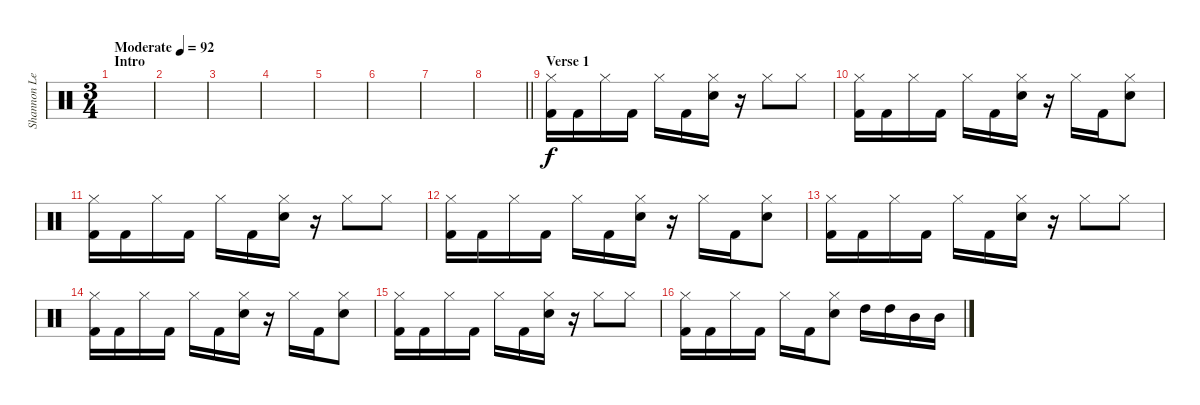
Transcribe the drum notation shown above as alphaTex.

\track ("Shannon Leto (Percussion)" "Shannon Le") {instrument percussion}
\staff {score}
\articulation defaults
\ts (3 4)
\section ("" "Intro")
\tempo (92 "Moderate")
\clef neutral
\ks c
|
|
|
|
|
|
|
\barLineRight lightlight
|
\section ("" "Verse 1")
("Hi-Hat (closed)" "Kick (hit) 2").16 "Kick (hit) 2".16 "Hi-Hat (closed)".16 "Kick (hit) 2".16 "Hi-Hat (closed)".16 "Kick (hit) 2".16 ("Hi-Hat (closed)" "Electric Snare (hit)").16 r.16 "Hi-Hat (closed)".8 "Hi-Hat (closed)".8 |
("Hi-Hat (closed)" "Kick (hit) 2").16 "Kick (hit) 2".16 "Hi-Hat (closed)".16 "Kick (hit) 2".16 "Hi-Hat (closed)".16 "Kick (hit) 2".16 ("Hi-Hat (closed)" "Electric Snare (hit)").16 r.16 "Hi-Hat (closed)".16 "Kick (hit) 2".16 ("Hi-Hat (closed)" "Electric Snare (hit)").8 |
("Hi-Hat (closed)" "Kick (hit) 2").16 "Kick (hit) 2".16 "Hi-Hat (closed)".16 "Kick (hit) 2".16 "Hi-Hat (closed)".16 "Kick (hit) 2".16 ("Hi-Hat (closed)" "Electric Snare (hit)").16 r.16 "Hi-Hat (closed)".8 "Hi-Hat (closed)".8 |
("Hi-Hat (closed)" "Kick (hit) 2").16 "Kick (hit) 2".16 "Hi-Hat (closed)".16 "Kick (hit) 2".16 "Hi-Hat (closed)".16 "Kick (hit) 2".16 ("Hi-Hat (closed)" "Electric Snare (hit)").16 r.16 "Hi-Hat (closed)".16 "Kick (hit) 2".16 ("Hi-Hat (closed)" "Electric Snare (hit)").8 |
("Hi-Hat (closed)" "Kick (hit) 2").16 "Kick (hit) 2".16 "Hi-Hat (closed)".16 "Kick (hit) 2".16 "Hi-Hat (closed)".16 "Kick (hit) 2".16 ("Hi-Hat (closed)" "Electric Snare (hit)").16 r.16 "Hi-Hat (closed)".8 "Hi-Hat (closed)".8 |
("Hi-Hat (closed)" "Kick (hit) 2").16 "Kick (hit) 2".16 "Hi-Hat (closed)".16 "Kick (hit) 2".16 "Hi-Hat (closed)".16 "Kick (hit) 2".16 ("Hi-Hat (closed)" "Electric Snare (hit)").16 r.16 "Hi-Hat (closed)".16 "Kick (hit) 2".16 ("Hi-Hat (closed)" "Electric Snare (hit)").8 |
("Hi-Hat (closed)" "Kick (hit) 2").16 "Kick (hit) 2".16 "Hi-Hat (closed)".16 "Kick (hit) 2".16 "Hi-Hat (closed)".16 "Kick (hit) 2".16 ("Hi-Hat (closed)" "Electric Snare (hit)").16 r.16 "Hi-Hat (closed)".8 "Hi-Hat (closed)".8 |
("Hi-Hat (closed)" "Kick (hit) 2").16 "Kick (hit) 2".16 "Hi-Hat (closed)".16 "Kick (hit) 2".16 "Hi-Hat (closed)".16 "Kick (hit) 2".16 ("Hi-Hat (closed)" "Electric Snare (hit)").8 "High Tom (hit)".16 "High Tom (hit)".16 "Mid Tom (hit)".16 "Mid Tom (hit)".16
